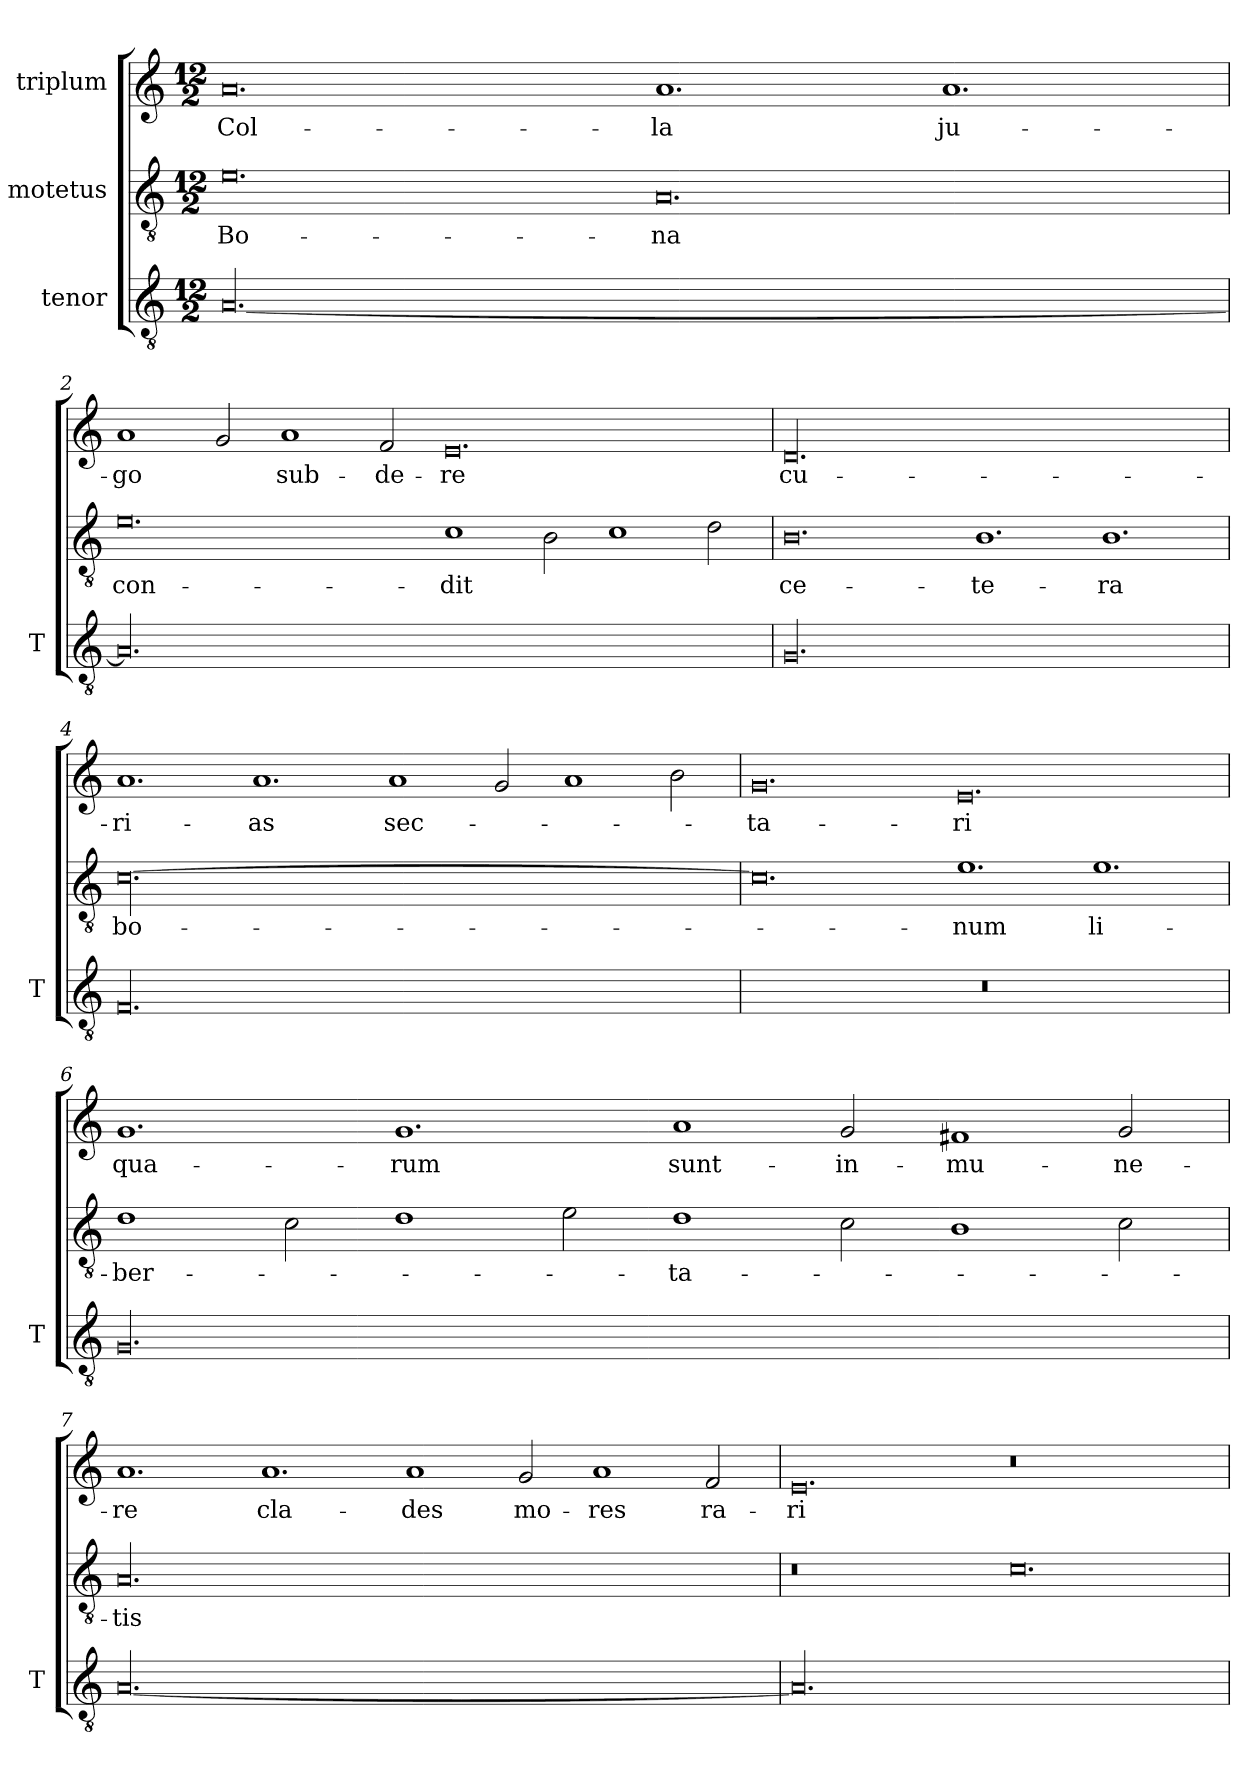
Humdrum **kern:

**kern	**kern	**text	**kern	**text
*part3	*part2	*part2	*part1	*part1
*staff3	*staff2	*staff2	*staff1	*staff1
*I"tenor	*I"motetus	*	*I"triplum	*
*I'T	*	*	*	*
*clefGv2	*clefGv2	*	*clefG2	*
*k[]	*k[]	*	*k[]	*
*C:	*C:	*	*C:	*
*M12/2	*M12/2	*	*M12/2	*
=1	=1	=1	=1	=1
[00.A/	0.e\	Bo-	0.a/	Col-
.	0.A/	-na	1.a/	-la
.	.	.	1.a/	ju-
=2	=2	=2	=2	=2
00.A/]	0.e\	con-	1a/	-go
.	.	.	2g/	.
.	.	.	1a/	sub-
.	.	.	2f/	de-
.	1c\	-dit	0.e/	-re
.	2B\	.	.	.
.	1c\	.	.	.
.	2d\	.	.	.
=3	=3	=3	=3	=3
00.G/	0.B\	ce-	00.d/	cu-
.	1.B\	-te-	.	.
.	1.B\	-ra	.	.
=4	=4	=4	=4	=4
00.F/	[00.c\	bo-	1.a/	-ri-
.	.	.	1.a/	-as
.	.	.	1a/	sec-
.	.	.	2g/	.
.	.	.	1a/	.
.	.	.	2b\	.
=5	=5	=5	=5	=5
00.r	0.c\]	.	0.g/	-ta-
.	1.e\	-num	0.e/	-ri
.	1.e\	li-	.	.
=6	=6	=6	=6	=6
00.G/	1d\	-ber-	1.g/	qua-
.	2c\	.	.	.
.	1d\	.	1.g/	-rum
.	2e\	.	.	.
.	1d\	-ta-	1a/	sunt-
.	2c\	.	2g/	in-
.	1B\	.	1f#X/	mu-
.	2c\	.	2g/	-ne-
=7	=7	=7	=7	=7
[00.A/	00.A/	-tis	1.a/	-re
.	.	.	1.a/	cla-
.	.	.	1a/	-des
.	.	.	2g/	mo-
.	.	.	1a/	-res
.	.	.	2f/	ra-
=8	=8	=8	=8	=8
00.A/]	0.r	.	0.e/	-ri
.	0.c\	.	0.r	.
=	=	=	=	=
*-	*-	*-	*-	*-
